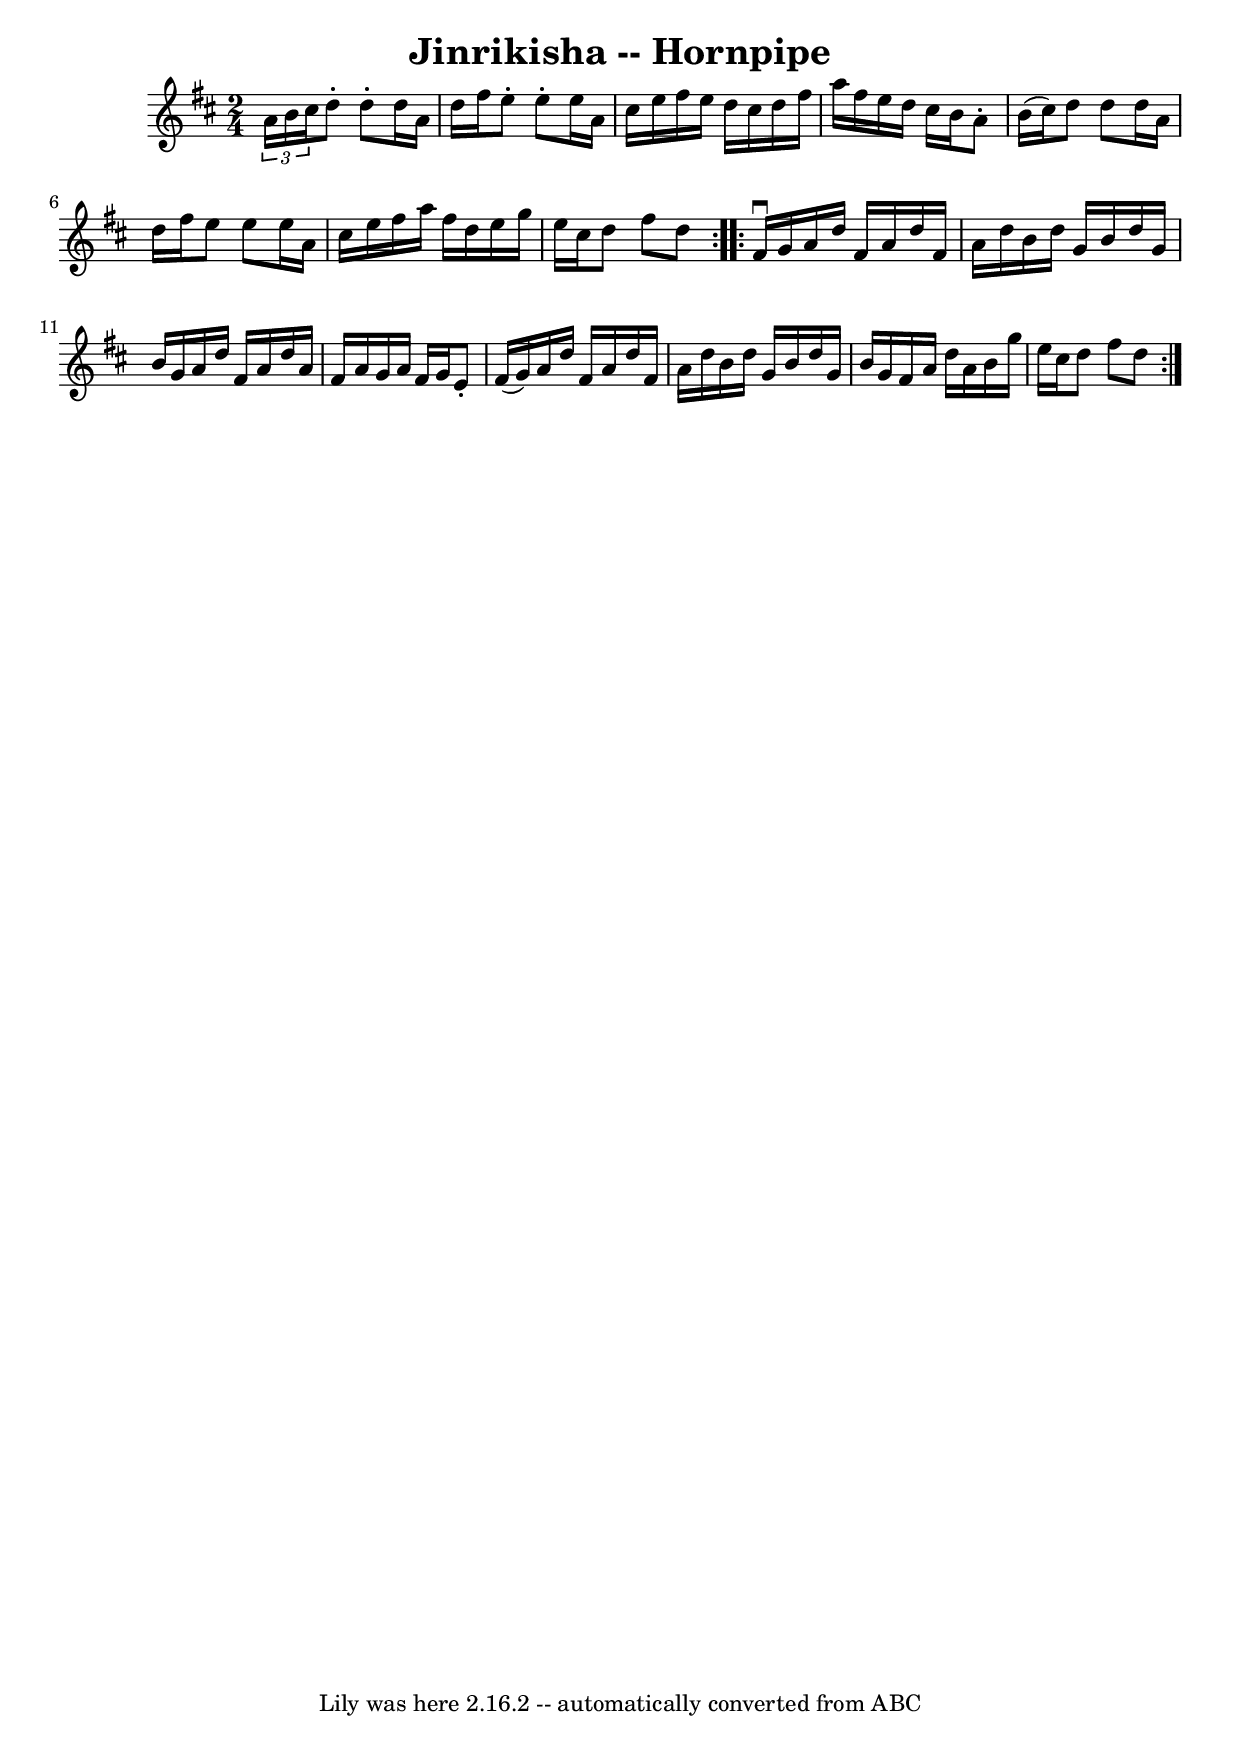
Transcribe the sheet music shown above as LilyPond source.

\version "2.16.2"
\include "Mammoth.ily"
\header {
  %% book = "Cole's 1000 Fiddle Tunes"
  crossRefNumber = "1"
  footnotes = ""
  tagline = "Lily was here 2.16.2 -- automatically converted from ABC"
  title = "Jinrikisha -- Hornpipe"

}
voicedefault =  {



  \repeat volta 2 {

    \time 2/4 
    \key d \major
   \times 2/3 { a'16 b'16 cis''16) 
			       } |
    
    d''8 -. d''8 -. d''16 a'16 d''16 fis''16  |
    e''8 -.   
    e''8 -. e''16 a'16 cis''16 e''16  |
    fis''16 e''16    
    d''16 cis''16 d''16 fis''16 a''16 fis''16  |
    e''16    
    d''16 cis''16 b'16 a'8 -. b'16 (cis''16) |
    d''8    
    d''8 d''16 a'16 d''16 fis''16  |
    e''8 e''8 e''16    
    a'16 cis''16 e''16  |
    fis''16 a''16 fis''16 d''16    
    e''16 g''16 e''16 cis''16  |
    d''8 fis''8 d''8  
  }     

  \repeat volta 2 {
    fis'16^\downbow g'16  |
    a'16 d''16 fis'16 
    a'16 d''16 fis'16 a'16 d''16  |
    b'16 d''16 g'16   
    b'16 d''16 g'16 b'16 g'16  |
    a'16 d''16 fis'16    
    a'16 d''16 a'16 fis'16 a'16  |
    g'16 a'16 fis'16    
    g'16 e'8 -. fis'16 (g'16) |
    a'16 d''16 fis'16    
    a'16 d''16 fis'16 a'16 d''16  |
    b'16 d''16 g'16    
    b'16 d''16 g'16 b'16 g'16  |
    fis'16 a'16 d''16    
    a'16 b'16 g''16 e''16 cis''16  |
    d''8 fis''8 d''8  
  } 
  

}

\score{
  <<

    \context Staff="default"
    {
      \voicedefault 
      
    }

  >>
  \layout {
    
  }
  \midi {
  }

}
